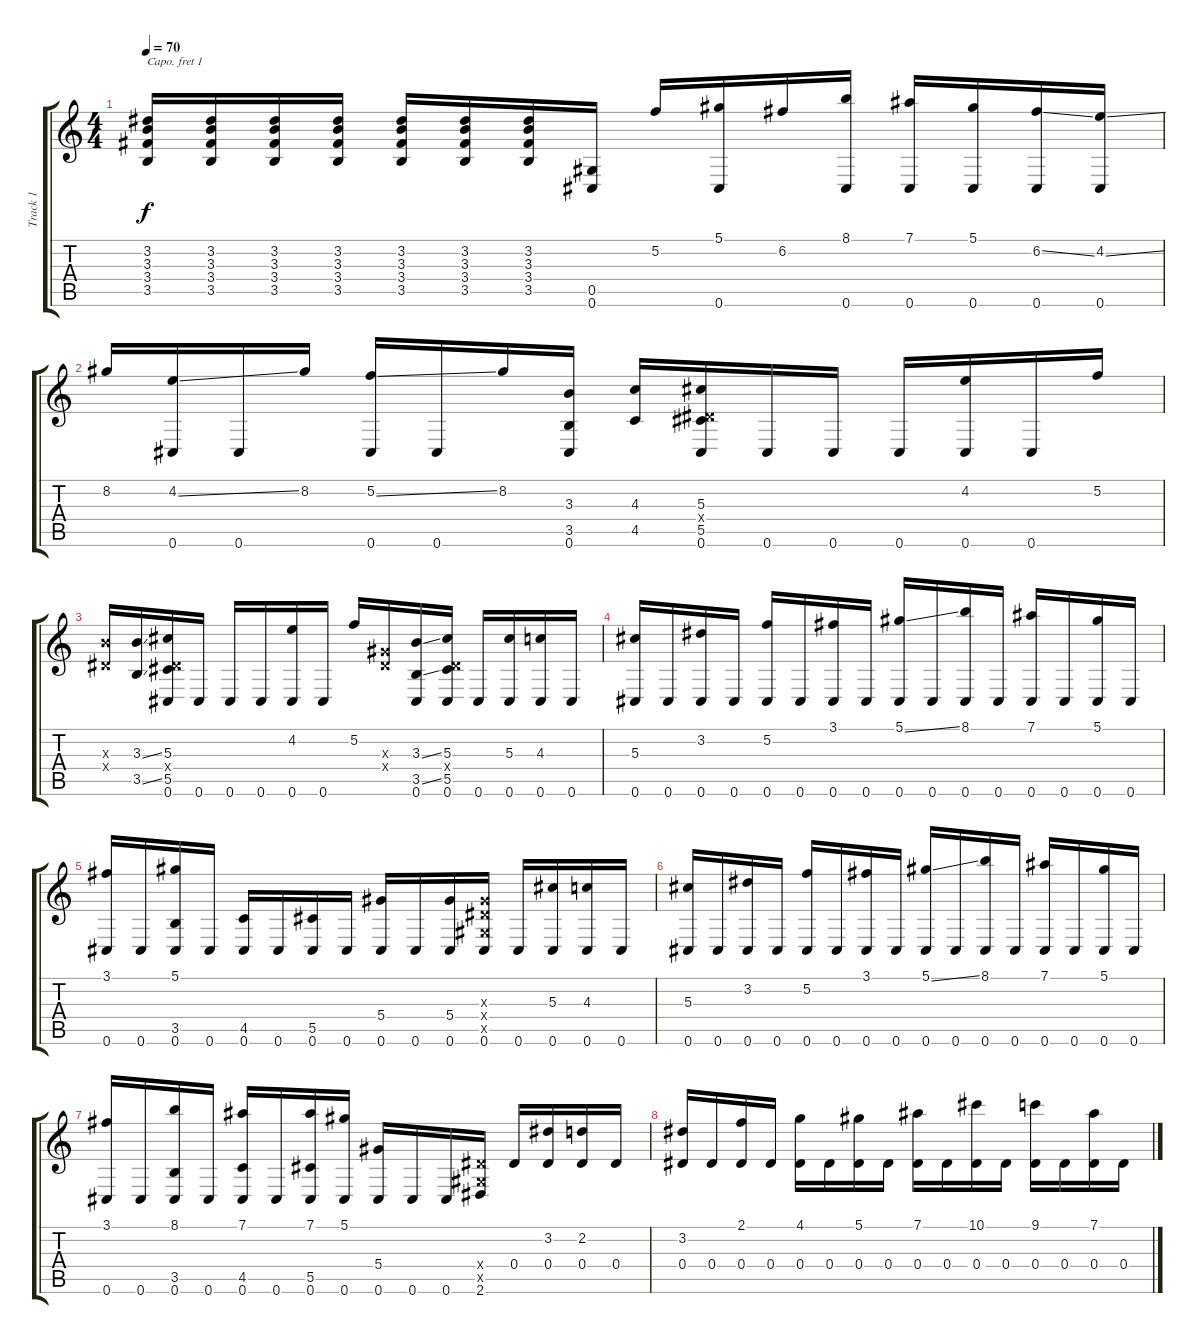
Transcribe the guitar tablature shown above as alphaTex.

\track ("Track 1" "Track 1") {instrument acousticguitarsteel}
\staff {score tabs}
\capo 1
\tuning (D4 B3 G3 D3 G2 C2) {hide}
\ts (4 4)
\tempo 70
\clef g2
\ks c
(3.2 3.3 3.4 3.5).16{dy f} (3.2 3.3 3.4 3.5).16 (3.2 3.3 3.4 3.5).16 (3.2 3.3 3.4 3.5).16 (3.2 3.3 3.4 3.5).16 (3.2 3.3 3.4 3.5).16 (3.2 3.3 3.4 3.5).16 (0.5 0.6).16 5.2.16 (5.1 0.6).16 6.2.16 (8.1 0.6).16 (7.1 0.6).16 (5.1 0.6).16 (6.2{ss} 0.6).16 (4.2{ss} 0.6).16 |
8.2.16 (4.2{ss} 0.6).16 0.6.16 8.2.16 (5.2{ss} 0.6).16 0.6.16 8.2.16 (3.3 3.5 0.6).16 (4.3 4.5).16 (5.3 0.4{x} 5.5 0.6).16 0.6.16 0.6.16 0.6.16 (4.2 0.6).16 0.6.16 5.2.16 |
(3.3{x} 0.4{x}).16 (3.3{ss} 3.5{ss}).16 (5.3 0.4{x} 5.5 0.6).16 0.6.16 0.6.16 0.6.16 (4.2 0.6).16 0.6.16 5.2.16 (0.3{x} 0.4{x}).16 (3.3{ss} 3.5{ss} 0.6).16 (5.3 0.4{x} 5.5 0.6).16 0.6.16 (5.3 0.6).16 (4.3 0.6).16 0.6.16 |
(5.3 0.6).16 0.6.16 (3.2 0.6).16 0.6.16 (5.2 0.6).16 0.6.16 (3.1 0.6).16 0.6.16 (5.1{ss} 0.6).16 0.6.16 (8.1 0.6).16 0.6.16 (7.1 0.6).16 0.6.16 (5.1 0.6).16 0.6.16 |
(3.1 0.6).16 0.6.16 (5.1 3.5 0.6).16 0.6.16 (4.5 0.6).16 0.6.16 (5.5 0.6).16 0.6.16 (5.4 0.6).16 0.6.16 (5.4 0.6).16 (0.3{x} 0.4{x} 0.5{x} 0.6).16 0.6.16 (5.3 0.6).16 (4.3 0.6).16 0.6.16 |
(5.3 0.6).16 0.6.16 (3.2 0.6).16 0.6.16 (5.2 0.6).16 0.6.16 (3.1 0.6).16 0.6.16 (5.1{ss} 0.6).16 0.6.16 (8.1 0.6).16 0.6.16 (7.1 0.6).16 0.6.16 (5.1 0.6).16 0.6.16 |
(3.1 0.6).16 0.6.16 (8.1 3.5 0.6).16 0.6.16 (7.1 4.5 0.6).16 0.6.16 (7.1 5.5 0.6).16 (5.1 0.6).16 (5.4 0.6).16 0.6.16 0.6.16 (0.4{x} 0.5{x} 2.6).16 0.4.16 (3.2 0.4).16 (2.2 0.4).16 0.4.16 |
(3.2 0.4).16 0.4.16 (2.1 0.4).16 0.4.16 (4.1 0.4).16 0.4.16 (5.1 0.4).16 0.4.16 (7.1 0.4).16 0.4.16 (10.1 0.4).16 0.4.16 (9.1 0.4).16 0.4.16 (7.1 0.4).16 0.4.16
